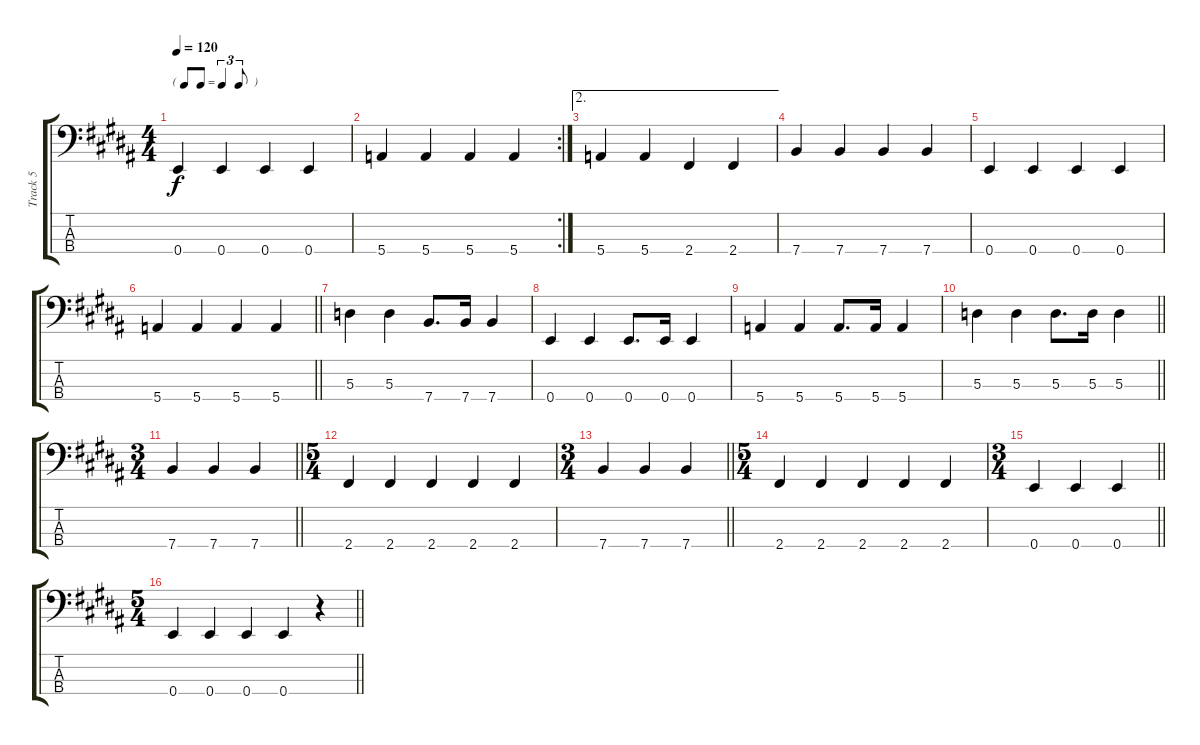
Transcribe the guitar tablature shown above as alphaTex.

\track ("Track 5" "Track 5") {instrument electricbassfinger}
\staff {score tabs}
\tuning (G2 D2 A1 E1) {hide}
\ts (4 4)
\tf triplet8th
\tempo 120
\clef f4
\ks b
0.4.4{dy f} 0.4.4 0.4.4 0.4.4 |
\rc 2
5.4.4 5.4.4 5.4.4 5.4.4 |
\ae 2
5.4.4 5.4.4 2.4.4 2.4.4 |
7.4.4 7.4.4 7.4.4 7.4.4 |
0.4.4 0.4.4 0.4.4 0.4.4 |
\barLineRight lightlight
5.4.4 5.4.4 5.4.4 5.4.4 |
5.3.4 5.3.4 7.4.8{d} 7.4.16 7.4.4 |
0.4.4 0.4.4 0.4.8{d} 0.4.16 0.4.4 |
5.4.4 5.4.4 5.4.8{d} 5.4.16 5.4.4 |
\barLineRight lightlight
5.3.4 5.3.4 5.3.8{d} 5.3.16 5.3.4 |
\ts (3 4)
\barLineRight lightlight
7.4.4 7.4.4 7.4.4 |
\ts (5 4)
2.4.4 2.4.4 2.4.4 2.4.4 2.4.4 |
\ts (3 4)
\barLineRight lightlight
7.4.4 7.4.4 7.4.4 |
\ts (5 4)
2.4.4 2.4.4 2.4.4 2.4.4 2.4.4 |
\ts (3 4)
\barLineRight lightlight
0.4.4 0.4.4 0.4.4 |
\ts (5 4)
\barLineRight lightlight
0.4.4 0.4.4 0.4.4 0.4.4 r.4
